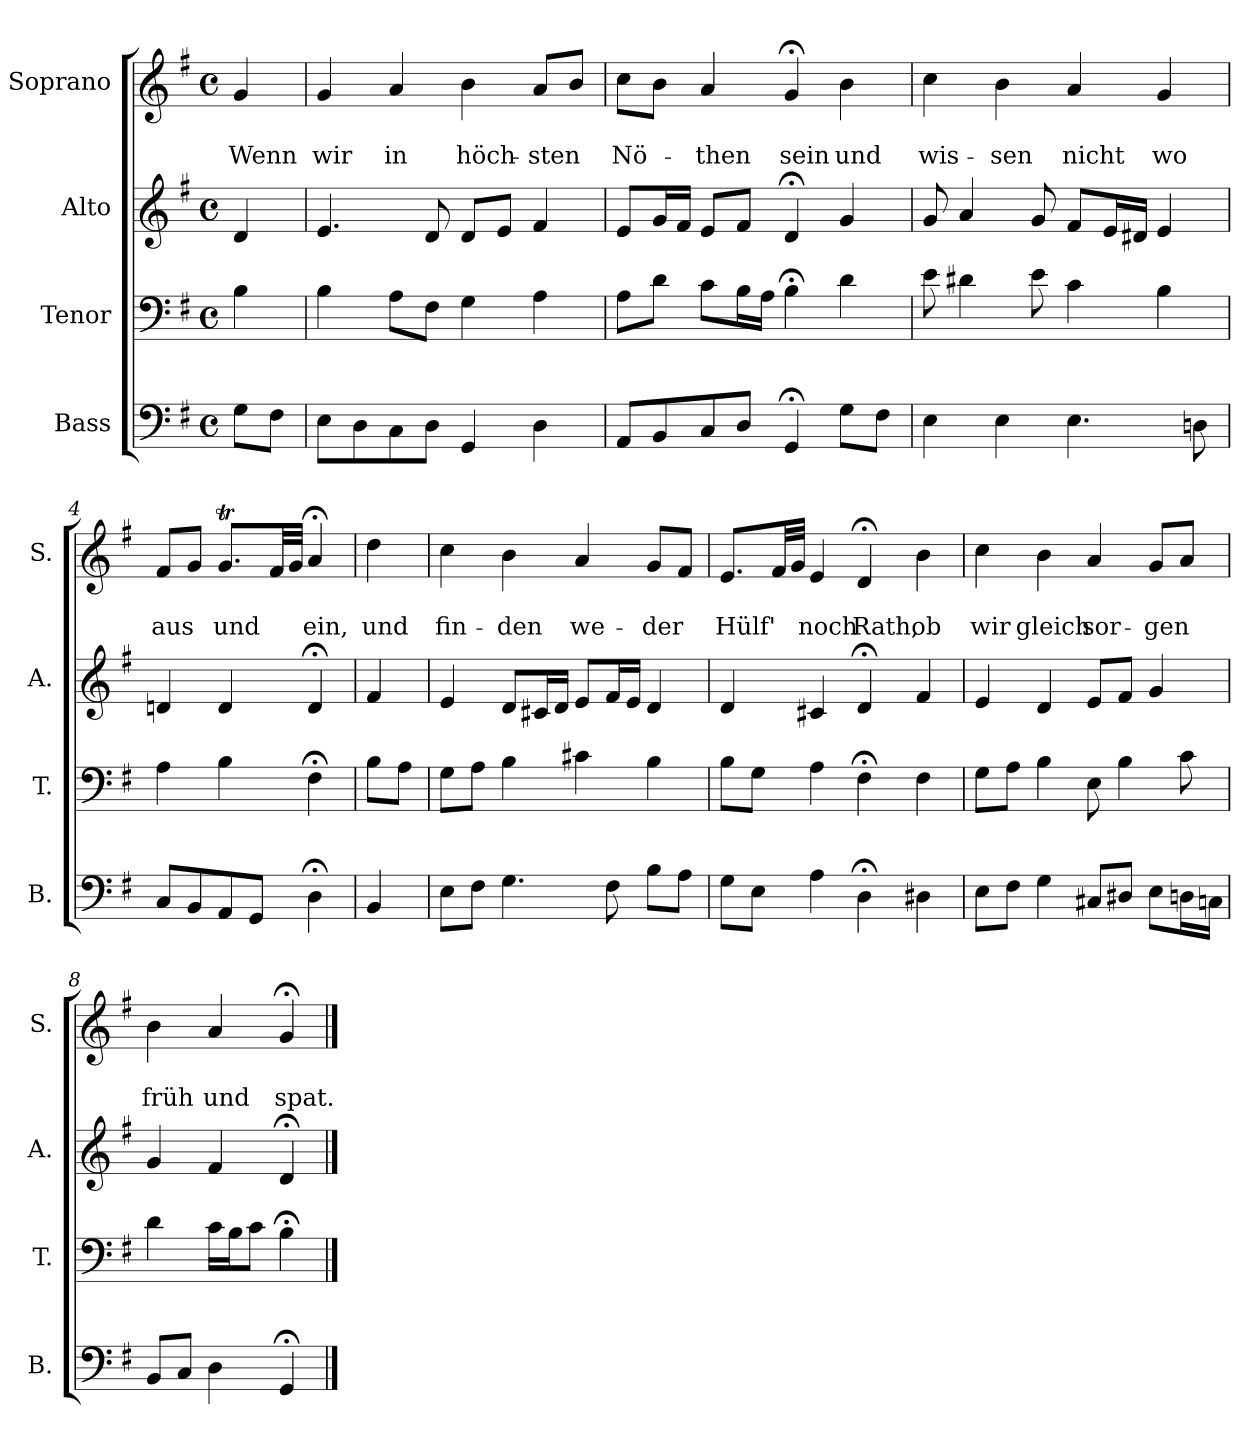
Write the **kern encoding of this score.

**kern	**kern	**kern	**kern	**text	**text
*part4	*part3	*part2	*part1	*part1	*part1
*staff4	*staff3	*staff2	*staff1	*staff1	*staff1
*I"Bass	*I"Tenor	*I"Alto	*I"Soprano	*	*
*I'B.	*I'T.	*I'A.	*I'S.	*	*
*clefF4	*clefF4	*clefG2	*clefG2	*	*
*k[f#]	*k[f#]	*k[f#]	*k[f#]	*	*
*G:	*G:	*G:	*G:	*	*
*M4/4	*M4/4	*M4/4	*M4/4	*	*
*met(c)	*met(c)	*met(c)	*met(c)	*	*
=	=	=	=	=	=
8G\L	4B\	4d/	4g/	.	Wenn
8F#\J	.	.	.	.	.
=1	=1	=1	=1	=1	=1
8E\L	4B\	4.e/	4g/	.	wir
8D\	.	.	.	.	.
8C\	8A\L	.	4a/	.	in
8D\J	8F#\J	8d/	.	.	.
4GG/	4G\	8d/L	4b\	.	höch-
.	.	8e/J	.	.	.
4D\	4A\	4f#/	8a/L	.	-sten
.	.	.	8b/J	.	.
=2	=2	=2	=2	=2	=2
8AA/L	8A\L	8e/L	8cc\L	.	Nö-
8BB/	8d\J	16g/L	8b\J	.	.
.	.	16f#/JJ	.	.	.
8C/	8c\L	8e/L	4a/	.	-then
8D/J	16B\L	8f#/J	.	.	.
.	16A\JJ	.	.	.	.
4GG;</	4B;<\	4d;</	4g;</	.	sein
8G\L	4d\	4g/	4b\	.	und
8F#\J	.	.	.	.	.
=3	=3	=3	=3	=3	=3
4E\	8e\	8g/	4cc\	.	wis-
.	4d#X\	4a/	.	.	.
4E\	.	.	4b\	.	-sen
.	8e\	8g/	.	.	.
4.E\	4c\	8f#/L	4a/	.	nicht
.	.	16e/L	.	.	.
.	.	16d#X/JJ	.	.	.
.	4B\	4e/	4g/	.	wo
8Dn\	.	.	.	.	.
=4	=4	=4	=4	=4	=4
8C/L	4A\	4dn/	8f#/L	.	aus
8BB/	.	.	8g/J	.	.
8AA/	4B\	4d/	8.gT/L	.	und
8GG/J	.	.	.	.	.
.	.	.	32f#/LL	.	.
.	.	.	32g/JJJ	.	.
4D;<\	4F#;<\	4d;</	4a;</	.	ein,
!!LO:LB:g=z
=4a	=4a	=4a	=4a	=4a	=4a
4BB/	8B\L	4f#/	4dd\	.	und
.	8A\J	.	.	.	.
=5	=5	=5	=5	=5	=5
8E\L	8G\L	4e/	4cc\	.	fin-
8F#\J	8A\J	.	.	.	.
4.G\	4B\	8d/L	4b\	.	-den
.	.	16c#X/L	.	.	.
.	.	16d/JJ	.	.	.
.	4c#X\	8e/L	4a/	.	we-
8F#\	.	16f#/L	.	.	.
.	.	16e/JJ	.	.	.
8B\L	4B\	4d/	8g/L	.	-der
8A\J	.	.	8f#/J	.	.
=6	=6	=6	=6	=6	=6
8G\L	8B\L	4d/	8.e/L	.	Hülf'
8E\J	8G\J	.	.	.	.
.	.	.	32f#/LL	.	.
.	.	.	32g/JJJ	.	.
4A\	4A\	4c#X/	4e/	.	noch
4D;<\	4F#;<\	4d;</	4d;</	.	Rath,
4D#X\	4F#\	4f#/	4b\	.	ob
=7	=7	=7	=7	=7	=7
8E\L	8G\L	4e/	4cc\	.	wir
8F#\J	8A\J	.	.	.	.
4G\	4B\	4d/	4b\	.	gleich
8C#X/L	8E\	8e/L	4a/	.	sor-
8D#X/J	4B\	8f#/J	.	.	.
8E\L	.	4g/	8g/L	.	-gen
16Dn\L	8c\	.	8a/J	.	.
16Cn\JJ	.	.	.	.	.
=8	=8	=8	=8	=8	=8
8BB/L	4d\	4g/	4b\	.	früh
8C/J	.	.	.	.	.
4D\	16c\LL	4f#/	4a/	.	und
.	16B\J	.	.	.	.
.	8c\J	.	.	.	.
4GG;</	4B;<\	4d;</	4g;</	.	spat.
==	==	==	==	==	==
*-	*-	*-	*-	*-	*-
